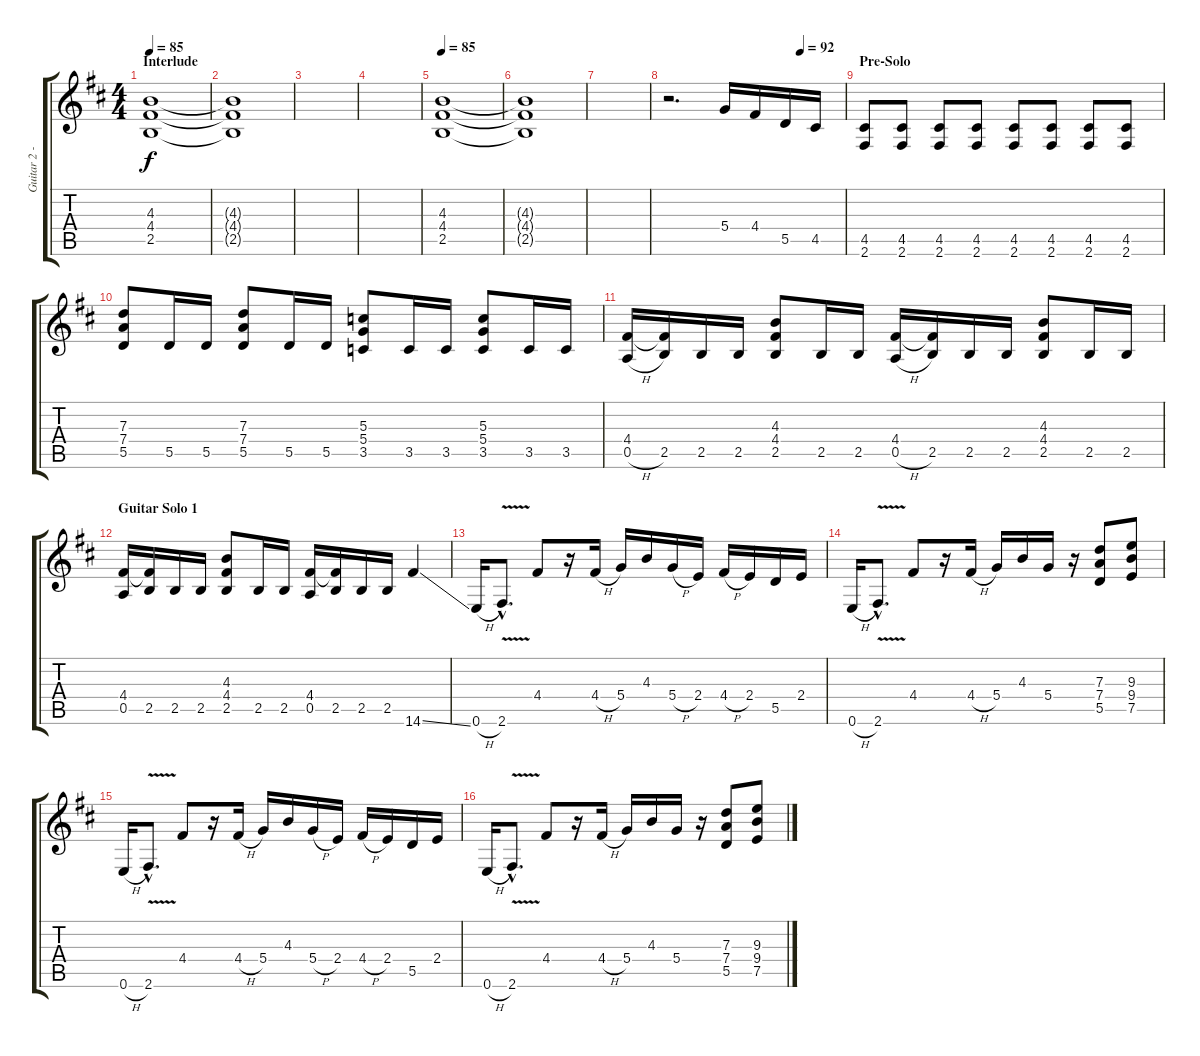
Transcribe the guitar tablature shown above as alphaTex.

\track ("Guitar 2 - Chris Caffery" "Guitar 2 -") {instrument distortionguitar}
\staff {score tabs}
\tuning (E4 B3 G3 D3 A2 E2) {hide}
\ts (4 4)
\section ("" "Interlude")
\tempo 85
\clef g2
\ks d
(4.3 4.4 2.5).1{dy f volume 5} |
(4.3{t} 4.4{t} 2.5{t}).1 |
|
|
\tempo 85
(4.3 4.4 2.5).1{volume 5} |
(4.3{t} 4.4{t} 2.5{t}).1 |
|
\tempo (92 0.75)
r.2{d} 5.4.16 4.4.16 5.5.16 4.5.16 |
\section ("" "Pre-Solo")
(4.5 2.6).8 (4.5 2.6).8 (4.5 2.6).8 (4.5 2.6).8 (4.5 2.6).8 (4.5 2.6).8 (4.5 2.6).8 (4.5 2.6).8 |
(7.3 7.4 5.5).8 5.5.16 5.5.16 (7.3 7.4 5.5).8 5.5.16 5.5.16 (5.3 5.4 3.5).8 3.5.16 3.5.16 (5.3 5.4 3.5).8 3.5.16 3.5.16 |
(4.4 0.5{h}).16 (4.4{t} 2.5).16 2.5.16 2.5.16 (4.3 4.4 2.5).8 2.5.16 2.5.16 (4.4 0.5{h}).16 (4.4{t} 2.5).16 2.5.16 2.5.16 (4.3 4.4 2.5).8 2.5.16 2.5.16 |
\section ("" "Guitar Solo 1")
(4.4 0.5).16 (4.4{t} 2.5).16 2.5.16 2.5.16 (4.3 4.4 2.5).8 2.5.16 2.5.16 (4.4 0.5).16 (4.4{t} 2.5).16 2.5.16 2.5.16 14.6{ss}.4 |
0.6{h}.16 2.6{v hac}.8{d} 4.4.8 r.16 4.4{h}.16 5.4.16 4.3.16 5.4{h}.16 2.4.16 4.4{h}.16 2.4.16 5.5.16 2.4.16 |
0.6{h}.16 2.6{v hac}.8{d} 4.4.8 r.16 4.4{h}.16 5.4.16 4.3.16 5.4.16 r.16 (7.3 7.4 5.5).8 (9.3 9.4 7.5).8 |
0.6{h}.16 2.6{v hac}.8{d} 4.4.8 r.16 4.4{h}.16 5.4.16 4.3.16 5.4{h}.16 2.4.16 4.4{h}.16 2.4.16 5.5.16 2.4.16 |
0.6{h}.16 2.6{v hac}.8{d} 4.4.8 r.16 4.4{h}.16 5.4.16 4.3.16 5.4.16 r.16 (7.3 7.4 5.5).8 (9.3 9.4 7.5).8
